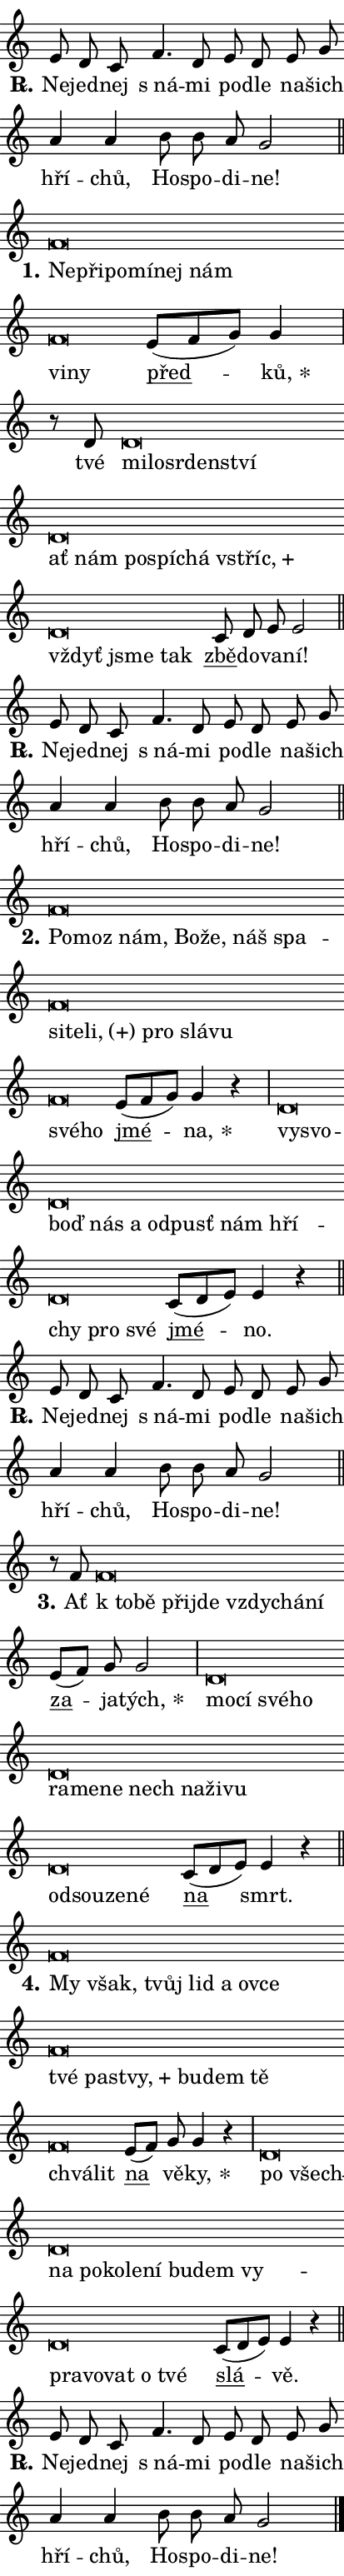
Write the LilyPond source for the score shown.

\version "2.24.0"
\header { tagline = "" }
\paper {
  indent = 0\cm
  top-margin = 0\cm
  right-margin = 0\cm
  bottom-margin = 0\cm
  left-margin = 0\cm
  paper-width = 7\cm
  page-breaking = #ly:one-page-breaking
  system-system-spacing.basic-distance = #11
  score-system-spacing.basic-distance = #11
  ragged-last = ##f
}


%% Author: Thomas Morley
%% https://lists.gnu.org/archive/html/lilypond-user/2020-05/msg00002.html
#(define (line-position grob)
"Returns position of @var[grob} in current system:
   @code{'start}, if at first time-step
   @code{'end}, if at last time-step
   @code{'middle} otherwise
"
  (let* ((col (ly:item-get-column grob))
         (ln (ly:grob-object col 'left-neighbor))
         (rn (ly:grob-object col 'right-neighbor))
         (col-to-check-left (if (ly:grob? ln) ln col))
         (col-to-check-right (if (ly:grob? rn) rn col))
         (break-dir-left
           (and
             (ly:grob-property col-to-check-left 'non-musical #f)
             (ly:item-break-dir col-to-check-left)))
         (break-dir-right
           (and
             (ly:grob-property col-to-check-right 'non-musical #f)
             (ly:item-break-dir col-to-check-right))))
        (cond ((eqv? 1 break-dir-left) 'start)
              ((eqv? -1 break-dir-right) 'end)
              (else 'middle))))

#(define (tranparent-at-line-position vctor)
  (lambda (grob)
  "Relying on @code{line-position} select the relevant enry from @var{vctor}.
Used to determine transparency,"
    (case (line-position grob)
      ((end) (not (vector-ref vctor 0)))
      ((middle) (not (vector-ref vctor 1)))
      ((start) (not (vector-ref vctor 2))))))

noteHeadBreakVisibility =
#(define-music-function (break-visibility)(vector?)
"Makes @code{NoteHead}s transparent relying on @var{break-visibility}"
#{
  \override NoteHead.transparent =
    #(tranparent-at-line-position break-visibility)
#})

#(define delete-ledgers-for-transparent-note-heads
  (lambda (grob)
    "Reads whether a @code{NoteHead} is transparent.
If so this @code{NoteHead} is removed from @code{'note-heads} from
@var{grob}, which is supposed to be @code{LedgerLineSpanner}.
As a result ledgers are not printed for this @code{NoteHead}"
    (let* ((nhds-array (ly:grob-object grob 'note-heads))
           (nhds-list
             (if (ly:grob-array? nhds-array)
                 (ly:grob-array->list nhds-array)
                 '()))
           ;; Relies on the transparent-property being done before
           ;; Staff.LedgerLineSpanner.after-line-breaking is executed.
           ;; This is fragile ...
           (to-keep
             (remove
               (lambda (nhd)
                 (ly:grob-property nhd 'transparent #f))
               nhds-list)))
      ;; TODO find a better method to iterate over grob-arrays, similiar
      ;; to filter/remove etc for lists
      ;; For now rebuilt from scratch
      (set! (ly:grob-object grob 'note-heads)  '())
      (for-each
        (lambda (nhd)
          (ly:pointer-group-interface::add-grob grob 'note-heads nhd))
        to-keep))))

hideNotes = {
  \noteHeadBreakVisibility #begin-of-line-visible
}
unHideNotes = {
  \noteHeadBreakVisibility #all-visible
}

% work-around for resetting accidentals
% https://lilypond.org/doc/v2.23/Documentation/notation/displaying-rhythms#unmetered-music
cadenzaMeasure = {
  \cadenzaOff
  \partial 1024 s1024
  \cadenzaOn
}

#(define-markup-command (accent layout props text) (markup?)
  "Underline accented syllable"
  (interpret-markup layout props
    #{\markup \override #'(offset . 4.3) \underline { #text }#}))

responsum = \markup \concat {
  "R" \hspace #-1.05 \path #0.1 #'((moveto 0 0.07) (lineto 0.9 0.8)) \hspace #0.05 "."
}

\layout {
    \context {
        \Staff
        \remove "Time_signature_engraver"
        \override LedgerLineSpanner.after-line-breaking = #delete-ledgers-for-transparent-note-heads
    }
    \context {
        \Voice {
            \override NoteHead.output-attributes = #'((class . "notehead"))
            \override Hairpin.height = #0.55
        }
    }
    \context {
        \Lyrics {
            \override StanzaNumber.output-attributes = #'((class . "stanzanumber"))
            \override LyricSpace.minimum-distance = #0.9
            \override LyricText.font-name = #"TeX Gyre Schola"
            \override LyricText.font-size = 1
            \override StanzaNumber.font-name = #"TeX Gyre Schola Bold"
            \override StanzaNumber.font-size = 1
        }
    }
}

% magnetic-lyrics.ily
%
%   written by
%     Jean Abou Samra <jean@abou-samra.fr>
%     Werner Lemberg <wl@gnu.org>
%
%   adapted by
%     Jiri Hon <jiri.hon@gmail.com>
%
% Version 2022-Apr-15

% https://www.mail-archive.com/lilypond-user@gnu.org/msg149350.html

#(define (Left_hyphen_pointer_engraver context)
   "Collect syllable-hyphen-syllable occurrences in lyrics and store
them in properties.  This engraver only looks to the left.  For
example, if the lyrics input is @code{foo -- bar}, it does the
following.

@itemize @bullet
@item
Set the @code{text} property of the @code{LyricHyphen} grob between
@q{foo} and @q{bar} to @code{foo}.

@item
Set the @code{left-hyphen} property of the @code{LyricText} grob with
text @q{foo} to the @code{LyricHyphen} grob between @q{foo} and
@q{bar}.
@end itemize

Use this auxiliary engraver in combination with the
@code{lyric-@/text::@/apply-@/magnetic-@/offset!} hook."
   (let ((hyphen #f)
         (text #f))
     (make-engraver
      (acknowledgers
       ((lyric-syllable-interface engraver grob source-engraver)
        (set! text grob)))
      (end-acknowledgers
       ((lyric-hyphen-interface engraver grob source-engraver)
        ;(when (not (grob::has-interface grob 'lyric-space-interface))
          (set! hyphen grob)));)
      ((stop-translation-timestep engraver)
       (when (and text hyphen)
         (ly:grob-set-object! text 'left-hyphen hyphen))
       (set! text #f)
       (set! hyphen #f)))))

#(define (lyric-text::apply-magnetic-offset! grob)
   "If the space between two syllables is less than the value in
property @code{LyricText@/.details@/.squash-threshold}, move the right
syllable to the left so that it gets concatenated with the left
syllable.

Use this function as a hook for
@code{LyricText@/.after-@/line-@/breaking} if the
@code{Left_@/hyphen_@/pointer_@/engraver} is active."
   (let ((hyphen (ly:grob-object grob 'left-hyphen #f)))
     (when hyphen
       (let ((left-text (ly:spanner-bound hyphen LEFT)))
         (when (grob::has-interface left-text 'lyric-syllable-interface)
           (let* ((common (ly:grob-common-refpoint grob left-text X))
                  (this-x-ext (ly:grob-extent grob common X))
                  (left-x-ext
                   (begin
                     ;; Trigger magnetism for left-text.
                     (ly:grob-property left-text 'after-line-breaking)
                     (ly:grob-extent left-text common X)))
                  ;; `delta` is the gap width between two syllables.
                  (delta (- (interval-start this-x-ext)
                            (interval-end left-x-ext)))
                  (details (ly:grob-property grob 'details))
                  (threshold (assoc-get 'squash-threshold details 0.2)))
             (when (< delta threshold)
               (let* (;; We have to manipulate the input text so that
                      ;; ligatures crossing syllable boundaries are not
                      ;; disabled.  For languages based on the Latin
                      ;; script this is essentially a beautification.
                      ;; However, for non-Western scripts it can be a
                      ;; necessity.
                      (lt (ly:grob-property left-text 'text))
                      (rt (ly:grob-property grob 'text))
                      (is-space (grob::has-interface hyphen 'lyric-space-interface))
                      (space (if is-space " " ""))
                      (space-markup (grob-interpret-markup grob " "))
                      (space-size (interval-length (ly:stencil-extent space-markup X)))
                      (extra-delta (if is-space space-size 0))
                      ;; Append new syllable.
                      (ltrt-space (if (and (string? lt) (string? rt))
                                (string-append lt space rt)
                                (make-concat-markup (list lt space rt))))
                      ;; Right-align `ltrt` to the right side.
                      (ltrt-space-markup (grob-interpret-markup
                               grob
                               (make-translate-markup
                                (cons (interval-length this-x-ext) 0)
                                (make-right-align-markup ltrt-space)))))
                 (begin
                   ;; Don't print `left-text`.
                   (ly:grob-set-property! left-text 'stencil #f)
                   ;; Set text and stencil (which holds all collected
                   ;; syllables so far) and shift it to the left.
                   (ly:grob-set-property! grob 'text ltrt-space)
                   (ly:grob-set-property! grob 'stencil ltrt-space-markup)
                   (ly:grob-translate-axis! grob (- (- delta extra-delta)) X))))))))))


#(define (lyric-hyphen::displace-bounds-first grob)
   ;; Make very sure this callback isn't triggered too early.
   (let ((left (ly:spanner-bound grob LEFT))
         (right (ly:spanner-bound grob RIGHT)))
     (ly:grob-property left 'after-line-breaking)
     (ly:grob-property right 'after-line-breaking)
     (ly:lyric-hyphen::print grob)))

squashThreshold = #0.4

\layout {
  \context {
    \Lyrics
    \consists #Left_hyphen_pointer_engraver
    \override LyricText.after-line-breaking =
      #lyric-text::apply-magnetic-offset!
    \override LyricHyphen.stencil = #lyric-hyphen::displace-bounds-first
    \override LyricText.details.squash-threshold = \squashThreshold
    \override LyricHyphen.minimum-distance = 0
    \override LyricHyphen.minimum-length = \squashThreshold
  }
}

squash = \override LyricText.details.squash-threshold = 9999
unSquash = \override LyricText.details.squash-threshold = \squashThreshold

left = \override LyricText.self-alignment-X = #LEFT
unLeft = \revert LyricText.self-alignment-X

starOffset = #(lambda (grob) 
                (let ((x_offset (ly:self-alignment-interface::aligned-on-x-parent grob)))
                  (if (= x_offset 0) 0 (+ x_offset 1.2))))

star = #(define-music-function (syllable)(string?)
"Append star separator at the end of a syllable"
#{
  \once \override LyricText.X-offset = #starOffset
  \lyricmode { \markup {
    #syllable
    \override #'((font-name . "TeX Gyre Schola Bold")) \hspace #0.2 \lower #0.65 \larger "*"
  } }
#})

starAccent = #(define-music-function (syllable)(string?)
"Append star separator at the end of a syllable and make accent"
#{
  \once \override LyricText.X-offset = #starOffset
  \lyricmode { \markup {
    \accent #syllable
    \override #'((font-name . "TeX Gyre Schola Bold")) \hspace #0.2 \lower #0.65 \larger "*"
  } }
#})

breath = #(define-music-function (syllable)(string?)
"Append breathing indicator at the end of a syllable"
#{
  \lyricmode { \markup { #syllable "+" } }
#})

optionalBreath = #(define-music-function (syllable)(string?)
"Append optional breathing indicator at the end of a syllable"
#{
  \lyricmode { \markup { #syllable "(+)" } }
#})


\score {
    <<
        \new Voice = "melody" { \cadenzaOn \key c \major \relative { e'8 d c f4. d8 e d \bar "" e g \bar "" a4 a \bar "" b8 b a g2 \cadenzaMeasure \bar "||" \break } }
        \new Lyrics \lyricsto "melody" { \lyricmode { \set stanza = \responsum
Ne -- jed -- nej "s ná" -- mi po -- dle na -- šich hří -- chů, Ho -- spo -- di -- ne! } }
    >>
    \layout {}
}

\score {
    <<
        \new Voice = "melody" { \cadenzaOn \key c \major \relative { f'\breve*1/16 \hideNotes \breve*1/16 \bar "" \breve*1/16 \bar "" \breve*1/16 \bar "" \breve*1/16 \bar "" \breve*1/16 \bar "" \breve*1/16 \breve*1/16 \bar "" \unHideNotes \bar "" e8[( f g)] g4 \cadenzaMeasure \bar "|" r8 d d\breve*1/16 \hideNotes \breve*1/16 \bar "" \breve*1/16 \bar "" \breve*1/16 \bar "" \breve*1/16 \bar "" \breve*1/16 \bar "" \breve*1/16 \bar "" \breve*1/16 \bar "" \breve*1/16 \bar "" \breve*1/16 \bar "" \breve*1/16 \bar "" \breve*1/16 \bar "" \breve*1/16 \breve*1/16 \bar "" \unHideNotes \bar "" c8 d e e2 \cadenzaMeasure \bar "||" \break } }
        \new Lyrics \lyricsto "melody" { \lyricmode { \set stanza = "1."
\left Ne -- \squash při -- po -- mí -- nej nám vi -- ny \unLeft \unSquash \markup \accent před -- \star ků, tvé \left mi -- \squash lo -- sr -- den -- ství ať nám po -- spí -- chá \breath "vstříc," vždyť jsme tak \unLeft \unSquash \markup \accent zbě -- do -- va -- ní! } }
    >>
    \layout {}
}

\score {
    <<
        \new Voice = "melody" { \cadenzaOn \key c \major \relative { e'8 d c f4. d8 e d \bar "" e g \bar "" a4 a \bar "" b8 b a g2 \cadenzaMeasure \bar "||" \break } }
        \new Lyrics \lyricsto "melody" { \lyricmode { \set stanza = \responsum
Ne -- jed -- nej "s ná" -- mi po -- dle na -- šich hří -- chů, Ho -- spo -- di -- ne! } }
    >>
    \layout {}
}

\score {
    <<
        \new Voice = "melody" { \cadenzaOn \key c \major \relative { f'\breve*1/16 \hideNotes \breve*1/16 \bar "" \breve*1/16 \bar "" \breve*1/16 \bar "" \breve*1/16 \bar "" \breve*1/16 \bar "" \breve*1/16 \bar "" \breve*1/16 \bar "" \breve*1/16 \bar "" \breve*1/16 \bar "" \breve*1/16 \bar "" \breve*1/16 \bar "" \breve*1/16 \bar "" \breve*1/16 \breve*1/16 \bar "" \unHideNotes \bar "" e8[( f g)] g4 r \cadenzaMeasure \bar "|" d\breve*1/16 \hideNotes \breve*1/16 \bar "" \breve*1/16 \bar "" \breve*1/16 \bar "" \breve*1/16 \bar "" \breve*1/16 \bar "" \breve*1/16 \bar "" \breve*1/16 \bar "" \breve*1/16 \bar "" \breve*1/16 \bar "" \breve*1/16 \breve*1/16 \bar "" \unHideNotes \bar "" c8[( d e)] e4 r \cadenzaMeasure \bar "||" \break } }
        \new Lyrics \lyricsto "melody" { \lyricmode { \set stanza = "2."
\left Po -- \squash moz nám, Bo -- že, náš spa -- si -- te -- \optionalBreath li, pro slá -- vu své -- ho \unLeft \unSquash \markup \accent jmé -- \star na, \left vy -- \squash svo -- boď nás a od -- pusť nám hří -- chy pro své \unLeft \unSquash \markup \accent jmé -- no. } }
    >>
    \layout {}
}

\score {
    <<
        \new Voice = "melody" { \cadenzaOn \key c \major \relative { e'8 d c f4. d8 e d \bar "" e g \bar "" a4 a \bar "" b8 b a g2 \cadenzaMeasure \bar "||" \break } }
        \new Lyrics \lyricsto "melody" { \lyricmode { \set stanza = \responsum
Ne -- jed -- nej "s ná" -- mi po -- dle na -- šich hří -- chů, Ho -- spo -- di -- ne! } }
    >>
    \layout {}
}

\score {
    <<
        \new Voice = "melody" { \cadenzaOn \key c \major \relative { r8 f' f\breve*1/16 \hideNotes \breve*1/16 \bar "" \breve*1/16 \bar "" \breve*1/16 \bar "" \breve*1/16 \bar "" \breve*1/16 \breve*1/16 \bar "" \unHideNotes \bar "" e8[( f)] g g2 \cadenzaMeasure \bar "|" d\breve*1/16 \hideNotes \breve*1/16 \bar "" \breve*1/16 \bar "" \breve*1/16 \bar "" \breve*1/16 \bar "" \breve*1/16 \bar "" \breve*1/16 \bar "" \breve*1/16 \bar "" \breve*1/16 \bar "" \breve*1/16 \bar "" \breve*1/16 \bar "" \breve*1/16 \bar "" \breve*1/16 \bar "" \breve*1/16 \breve*1/16 \bar "" \unHideNotes \bar "" c8[( d e)] e4 r \cadenzaMeasure \bar "||" \break } }
        \new Lyrics \lyricsto "melody" { \lyricmode { \set stanza = "3."
Ať \left "k to" -- \squash bě při -- jde vzdy -- chá -- ní \unLeft \unSquash \markup \accent za -- ja -- \star tých, \left mo -- \squash cí své -- ho ra -- me -- ne nech na -- ži -- vu od -- sou -- ze -- né \unLeft \unSquash \markup \accent na smrt. } }
    >>
    \layout {}
}

\score {
    <<
        \new Voice = "melody" { \cadenzaOn \key c \major \relative { f'\breve*1/16 \hideNotes \breve*1/16 \bar "" \breve*1/16 \bar "" \breve*1/16 \bar "" \breve*1/16 \bar "" \breve*1/16 \bar "" \breve*1/16 \bar "" \breve*1/16 \bar "" \breve*1/16 \bar "" \breve*1/16 \bar "" \breve*1/16 \bar "" \breve*1/16 \bar "" \breve*1/16 \bar "" \breve*1/16 \breve*1/16 \bar "" \unHideNotes \bar "" e8[( f)] g g4 r \cadenzaMeasure \bar "|" d\breve*1/16 \hideNotes \breve*1/16 \bar "" \breve*1/16 \bar "" \breve*1/16 \bar "" \breve*1/16 \bar "" \breve*1/16 \bar "" \breve*1/16 \bar "" \breve*1/16 \bar "" \breve*1/16 \bar "" \breve*1/16 \bar "" \breve*1/16 \bar "" \breve*1/16 \bar "" \breve*1/16 \bar "" \breve*1/16 \breve*1/16 \bar "" \unHideNotes \bar "" c8[( d e)] e4 r \cadenzaMeasure \bar "||" \break } }
        \new Lyrics \lyricsto "melody" { \lyricmode { \set stanza = "4."
\left My \squash však, tvůj lid a ov -- ce tvé pa -- \breath "stvy," bu -- dem tě chvá -- lit \unLeft \unSquash \markup \accent na vě -- \star ky, \left po \squash všech -- na po -- ko -- le -- ní bu -- dem vy -- pra -- vo -- vat o tvé \unLeft \unSquash \markup \accent slá -- vě. } }
    >>
    \layout {}
}

\score {
    <<
        \new Voice = "melody" { \cadenzaOn \key c \major \relative { e'8 d c f4. d8 e d \bar "" e g \bar "" a4 a \bar "" b8 b a g2 \cadenzaMeasure \bar "||" \break } \bar "|." }
        \new Lyrics \lyricsto "melody" { \lyricmode { \set stanza = \responsum
Ne -- jed -- nej "s ná" -- mi po -- dle na -- šich hří -- chů, Ho -- spo -- di -- ne! } }
    >>
    \layout {}
}
